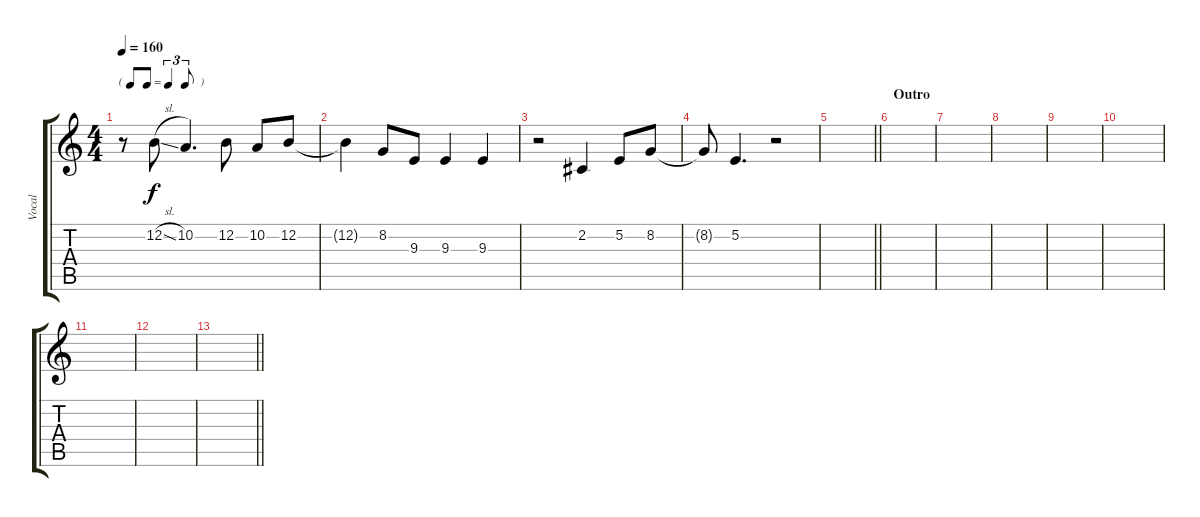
\track ("Vocal" "Vocal") {instrument trombone}
\staff {score tabs}
\tuning (E4 B3 G3 D3 A2 E2) {hide}
\ts (4 4)
\tf triplet8th
\tempo 160
\clef g2
\ks c
r.8{dy f} 12.2{sl}.8 10.2.4{d} 12.2.8 10.2.8 12.2.8 |
12.2{t}.4 8.2.8 9.3.8 9.3.4 9.3.4 |
r.2 2.2.4 5.2.8 8.2.8 |
8.2{t}.8 5.2.4{d} r.2 |
\barLineRight lightlight
|
\section ("" "Outro")
|
|
|
|
|
|
|
\barLineRight lightlight
